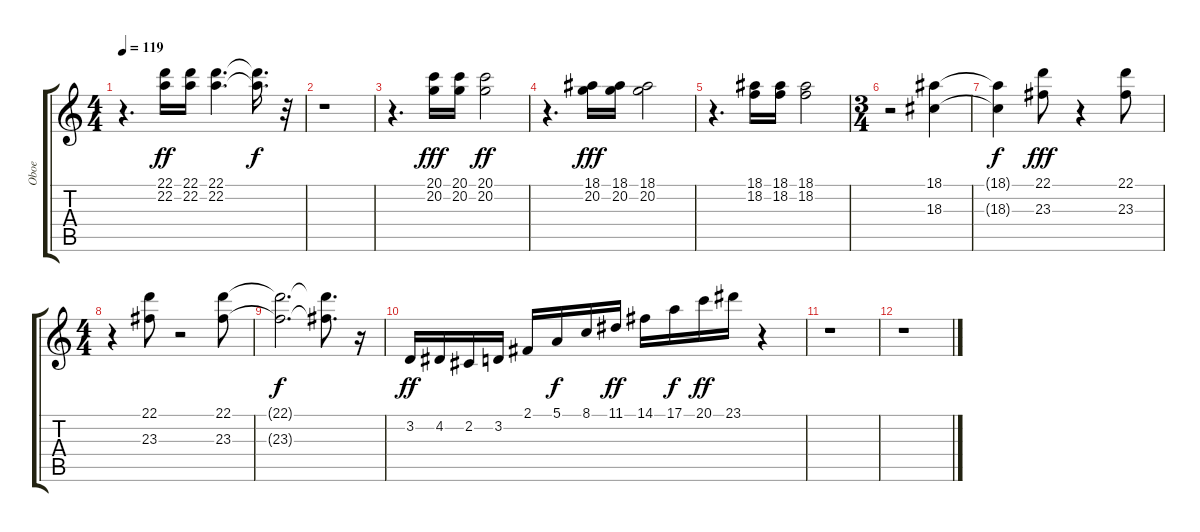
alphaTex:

\track ("Oboe                            " "Oboe      ") {instrument trombone}
\staff {score tabs}
\tuning (E4 B3 G3 D3 A2 E2) {hide}
\ts (4 4)
\tempo 119
\clef g2
\ks c
r.4{d dy ff} (22.1 22.2).16 (22.1 22.2).16 (22.1 22.2).4{d} (22.1{t} 22.2{t}).16{d dy f} r.32 |
r.1 |
r.4{d} (20.1 20.2).16{dy fff} (20.1 20.2).16 (20.1 20.2).2{dy ff} |
r.4{d} (18.1 20.2).16{dy fff} (18.1 20.2).16 (18.1 20.2).2 |
r.4{d} (18.1 18.2).16 (18.1 18.2).16 (18.1 18.2).2 |
\ts (3 4)
r.2 (18.1 18.3).4 |
(18.1{t} 18.3{t}).4{dy f} (22.1 23.3).8{dy fff} r.4 (22.1 23.3).8 |
\ts (4 4)
r.4 (22.1 23.3).8 r.2 (22.1 23.3).8 |
(22.1{t} 23.3{t}).2{d dy f} (22.1{t} 23.3{t}).8{d} r.16 |
3.2.16{dy ff} 4.2.16 2.2.16 3.2.16 2.1.16 5.1.16{dy f} 8.1.16 11.1.16{dy ff} 14.1.16 17.1.16{dy f} 20.1.16{dy ff} 23.1.16 r.4 |
r.1 |
r.1
